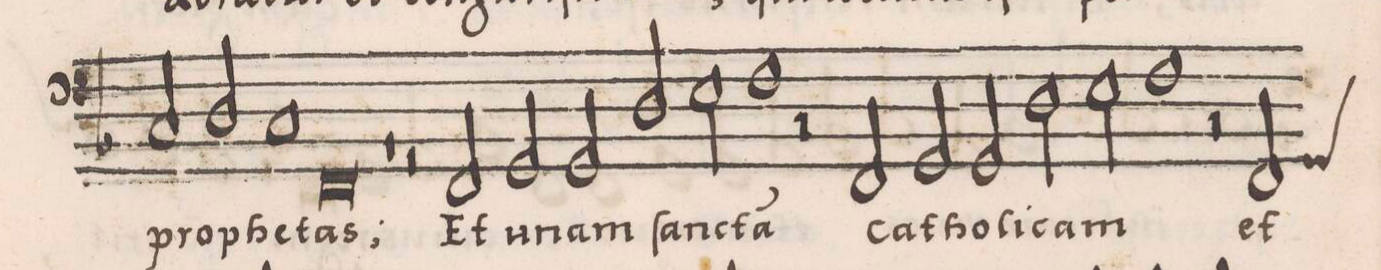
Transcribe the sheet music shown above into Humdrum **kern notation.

**kern	**text
*I"BASSVS	*
*clefF4	*
*k[b-]	*
*met(C|)	*
*M2/1	*
2C/	pro-
2D/	-phe-
=146-	=146-
1C	-tas;
0FF	.
=147-	=147-
1r	.
=148-	=148-
2r	.
2FF/	Et
2GG/	u-
2GG/	-nam
=149-	=149-
2D/	ſanc-
2E\	-ta(m)
1F	.
=150-	=150-
2r	.
2FF/	ca-
2GG/	-tho-
2GG/	-li-
=151-	=151-
2D\	-cam
2E\	.
1F	.
=152-	=152-
2r	.
2FF/	et
*custos:GG	*
*-	*-
